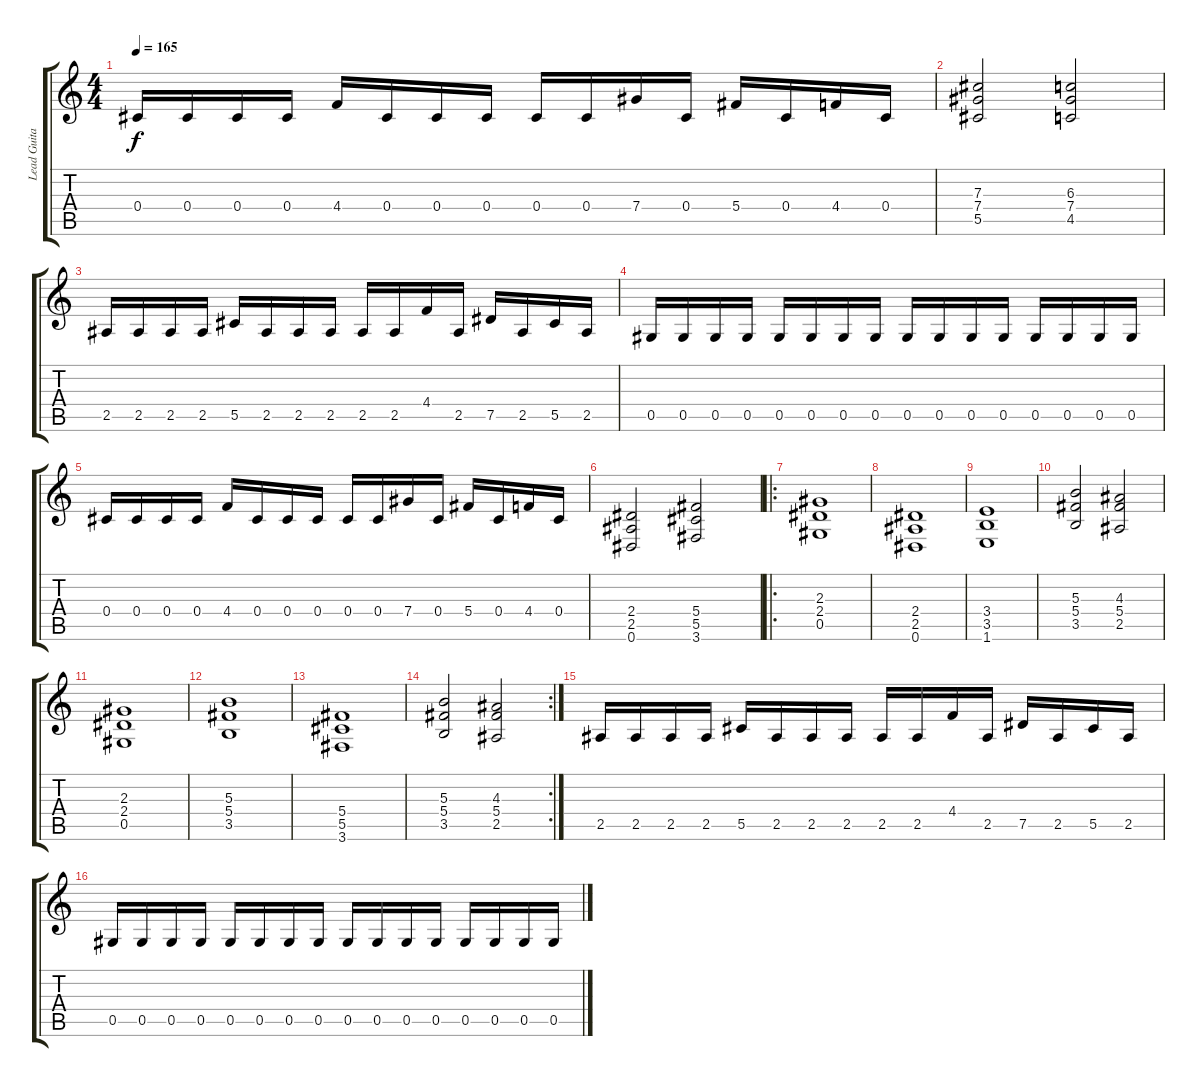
\track ("Lead Guitar" "Lead Guita") {instrument distortionguitar}
\staff {score tabs}
\tuning (Eb4 Bb3 Gb3 Db3 Ab2 Eb2) {hide}
\ts (4 4)
\tempo 165
\clef g2
\ks c
0.4.16{dy f} 0.4.16 0.4.16 0.4.16 4.4.16 0.4.16 0.4.16 0.4.16 0.4.16 0.4.16 7.4.16 0.4.16 5.4.16 0.4.16 4.4.16 0.4.16 |
(7.3 7.4 5.5).2 (6.3 7.4 4.5).2 |
2.5.16 2.5.16 2.5.16 2.5.16 5.5.16 2.5.16 2.5.16 2.5.16 2.5.16 2.5.16 4.4.16 2.5.16 7.5.16 2.5.16 5.5.16 2.5.16 |
0.5.16 0.5.16 0.5.16 0.5.16 0.5.16 0.5.16 0.5.16 0.5.16 0.5.16 0.5.16 0.5.16 0.5.16 0.5.16 0.5.16 0.5.16 0.5.16 |
0.4.16 0.4.16 0.4.16 0.4.16 4.4.16 0.4.16 0.4.16 0.4.16 0.4.16 0.4.16 7.4.16 0.4.16 5.4.16 0.4.16 4.4.16 0.4.16 |
(2.4 2.5 0.6).2 (5.4 5.5 3.6).2 |
\ro
(2.3 2.4 0.5).1{volume 16} |
(2.4 2.5 0.6).1 |
(3.4 3.5 1.6).1 |
(5.3 5.4 3.5).2 (4.3 5.4 2.5).2 |
(2.3 2.4 0.5).1 |
(5.3 5.4 3.5).1 |
(5.4 5.5 3.6).1 |
\rc 2
(5.3 5.4 3.5).2 (4.3 5.4 2.5).2 |
2.5.16{volume 13} 2.5.16 2.5.16 2.5.16 5.5.16 2.5.16 2.5.16 2.5.16 2.5.16 2.5.16 4.4.16 2.5.16 7.5.16 2.5.16 5.5.16 2.5.16 |
0.5.16 0.5.16 0.5.16 0.5.16 0.5.16 0.5.16 0.5.16 0.5.16 0.5.16 0.5.16 0.5.16 0.5.16 0.5.16 0.5.16 0.5.16 0.5.16
